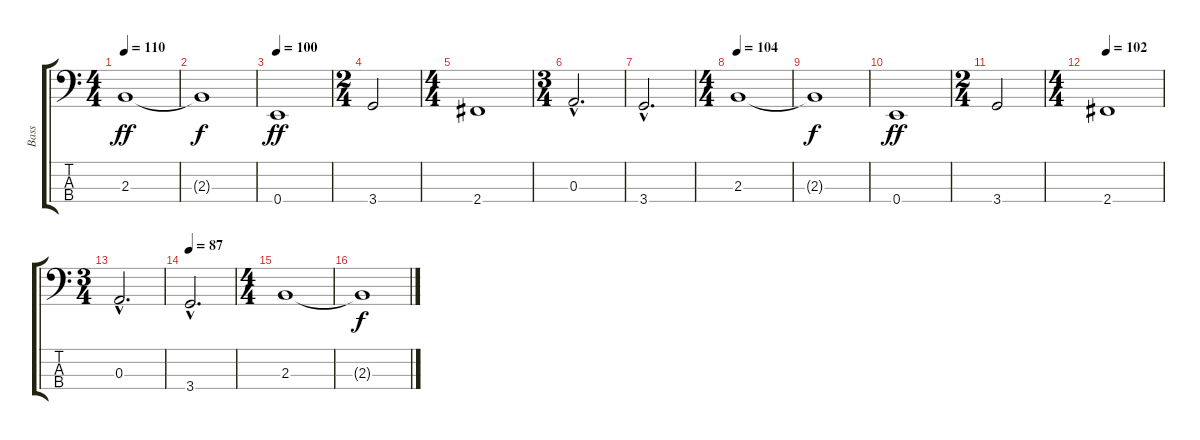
\track ("Bass" "Bass") {instrument electricbassfinger}
\staff {score tabs}
\tuning (G2 D2 A1 E1) {hide}
\ts (4 4)
\tempo 110
\clef f4
\ks c
2.3.1{dy ff} |
2.3{t}.1{dy f} |
\tempo 100
0.4.1{dy ff} |
\ts (2 4)
3.4.2 |
\ts (4 4)
2.4.1 |
\ts (3 4)
0.3{hac}.2{d} |
3.4{hac}.2{d} |
\ts (4 4)
\tempo 104
2.3.1 |
2.3{t}.1{dy f} |
0.4.1{dy ff} |
\ts (2 4)
3.4.2 |
\ts (4 4)
\tempo 102
2.4.1 |
\ts (3 4)
0.3{hac}.2{d} |
\tempo 87
3.4{hac}.2{d} |
\ts (4 4)
2.3.1 |
2.3{t}.1{dy f}
